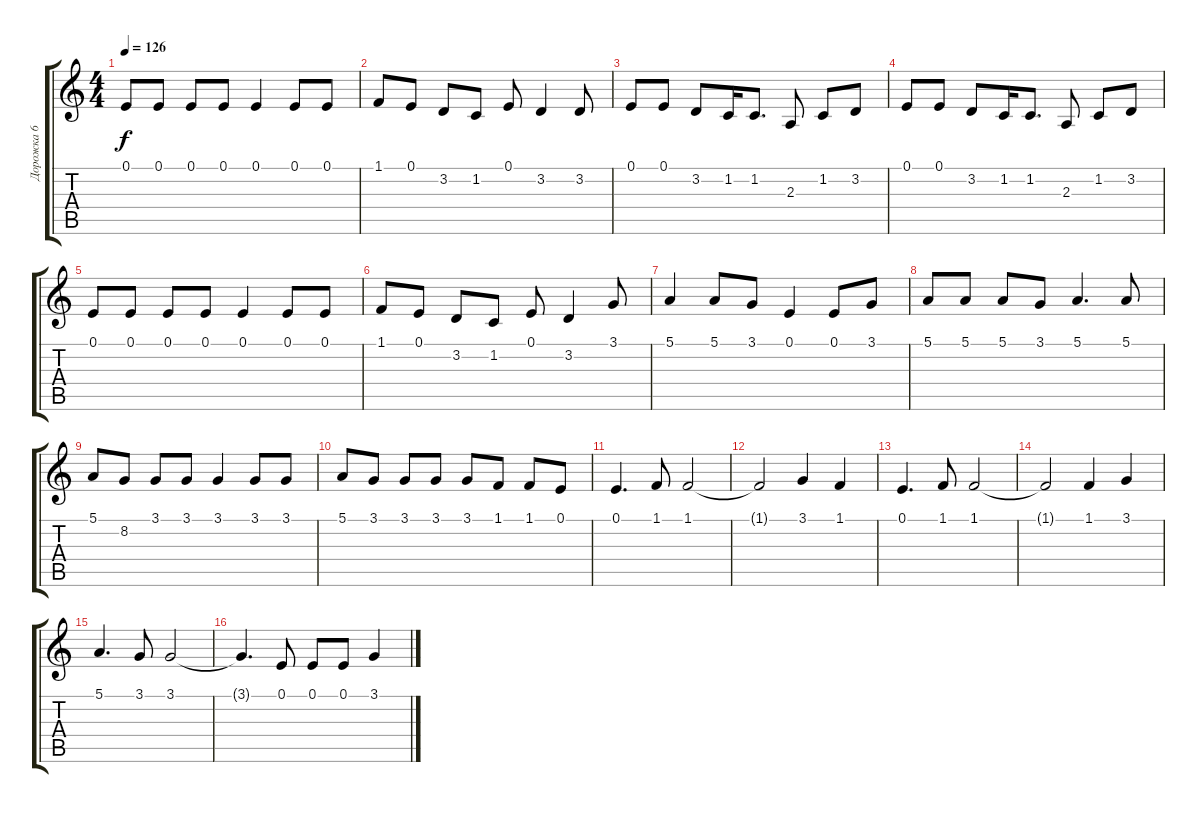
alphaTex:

\track ("Дорожка 6" "Дорожка 6") {instrument lead2sawtooth}
\staff {score tabs}
\tuning (E4 B3 G3 D3 A2 E2) {hide}
\ts (4 4)
\tempo 126
\clef g2
\ks c
0.1.8{dy f} 0.1.8 0.1.8 0.1.8 0.1.4 0.1.8 0.1.8 |
1.1.8 0.1.8 3.2.8 1.2.8 0.1.8 3.2.4 3.2.8 |
0.1.8 0.1.8 3.2.8 1.2.16 1.2.8{d} 2.3.8 1.2.8 3.2.8 |
0.1.8 0.1.8 3.2.8 1.2.16 1.2.8{d} 2.3.8 1.2.8 3.2.8 |
0.1.8 0.1.8 0.1.8 0.1.8 0.1.4 0.1.8 0.1.8 |
1.1.8 0.1.8 3.2.8 1.2.8 0.1.8 3.2.4 3.1.8 |
5.1.4 5.1.8 3.1.8 0.1.4 0.1.8 3.1.8 |
5.1.8 5.1.8 5.1.8 3.1.8 5.1.4{d} 5.1.8 |
5.1.8 8.2.8 3.1.8 3.1.8 3.1.4 3.1.8 3.1.8 |
5.1.8 3.1.8 3.1.8 3.1.8 3.1.8 1.1.8 1.1.8 0.1.8 |
0.1.4{d} 1.1.8 1.1.2 |
1.1{t}.2 3.1.4 1.1.4 |
0.1.4{d} 1.1.8 1.1.2 |
1.1{t}.2 1.1.4 3.1.4 |
5.1.4{d} 3.1.8 3.1.2 |
3.1{t}.4{d} 0.1.8 0.1.8 0.1.8 3.1.4
